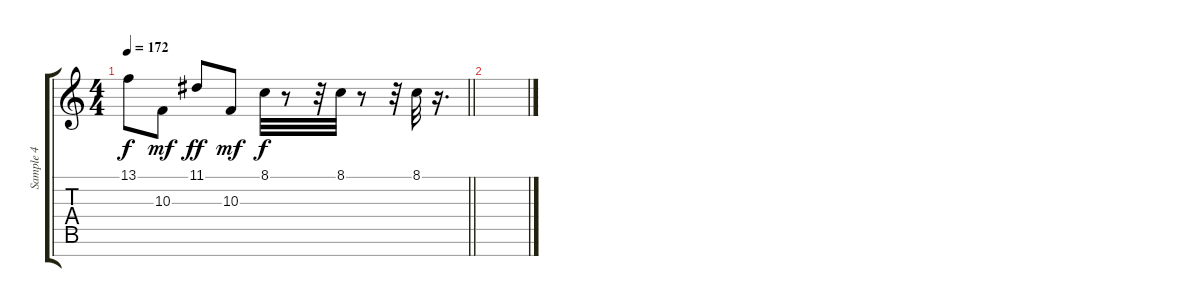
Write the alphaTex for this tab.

\track ("Sample 4" "Sample 4") {instrument electricgrandpiano}
\staff {score tabs}
\tuning (E4 B3 G3 D3 A2 E2 B1) {hide}
\ts (4 4)
\tempo 172
\clef g2
\barLineRight lightlight
\ks c
13.1.8{dy f} 10.3.8{dy mf} 11.1.8{dy ff} 10.3.8{dy mf} 8.1.32{dy f} r.8 r.32 8.1.32 r.8 r.32 8.1.32 r.16{d} |
\section ("" " ")
